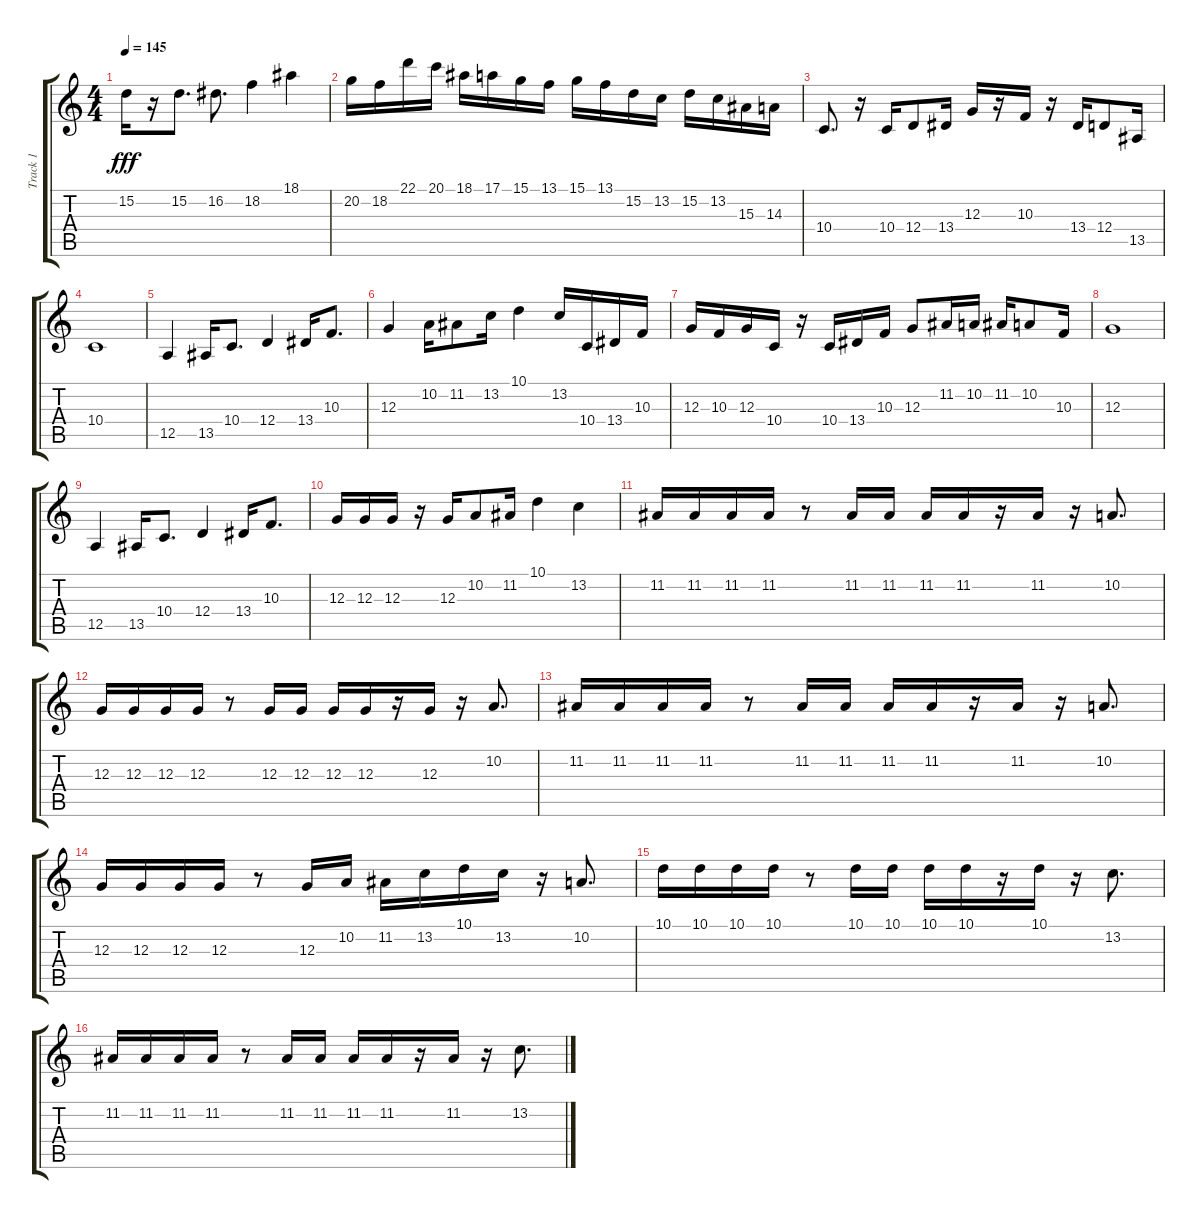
\track ("Track 1" "Track 1") {instrument lead2sawtooth}
\staff {score tabs}
\tuning (E4 B3 G3 D3 A2 E2) {hide}
\ts (4 4)
\tempo 145
\clef g2
\ks c
15.2.16{dy fff} r.16 15.2.8{d} 16.2.8{d} 18.2.4 18.1.4 |
20.2.16 18.2.16 22.1.16 20.1.16 18.1.16 17.1.16 15.1.16 13.1.16 15.1.16 13.1.16 15.2.16 13.2.16 15.2.16 13.2.16 15.3.16 14.3.16 |
10.4.8{d} r.16 10.4.16 12.4.8 13.4.16 12.3.16 r.16 10.3.16 r.16 13.4.16 12.4.8 13.5.16 |
10.4.1 |
12.5.4 13.5.16 10.4.8{d} 12.4.4 13.4.16 10.3.8{d} |
12.3.4 10.2.16 11.2.8 13.2.16 10.1.4 13.2.16 10.4.16 13.4.16 10.3.16 |
12.3.16 10.3.16 12.3.16 10.4.16 r.16 10.4.16 13.4.16 10.3.16 12.3.8 11.2.16 10.2.16 11.2.16 10.2.8 10.3.16 |
12.3.1 |
12.5.4 13.5.16 10.4.8{d} 12.4.4 13.4.16 10.3.8{d} |
12.3.16 12.3.16 12.3.16 r.16 12.3.16 10.2.8 11.2.16 10.1.4 13.2.4 |
11.2.16 11.2.16 11.2.16 11.2.16 r.8 11.2.16 11.2.16 11.2.16 11.2.16 r.16 11.2.16 r.16 10.2.8{d} |
12.3.16 12.3.16 12.3.16 12.3.16 r.8 12.3.16 12.3.16 12.3.16 12.3.16 r.16 12.3.16 r.16 10.2.8{d} |
11.2.16 11.2.16 11.2.16 11.2.16 r.8 11.2.16 11.2.16 11.2.16 11.2.16 r.16 11.2.16 r.16 10.2.8{d} |
12.3.16 12.3.16 12.3.16 12.3.16 r.8 12.3.16 10.2.16 11.2.16 13.2.16 10.1.16 13.2.16 r.16 10.2.8{d} |
10.1.16 10.1.16 10.1.16 10.1.16 r.8 10.1.16 10.1.16 10.1.16 10.1.16 r.16 10.1.16 r.16 13.2.8{d} |
11.2.16 11.2.16 11.2.16 11.2.16 r.8 11.2.16 11.2.16 11.2.16 11.2.16 r.16 11.2.16 r.16 13.2.8{d}
